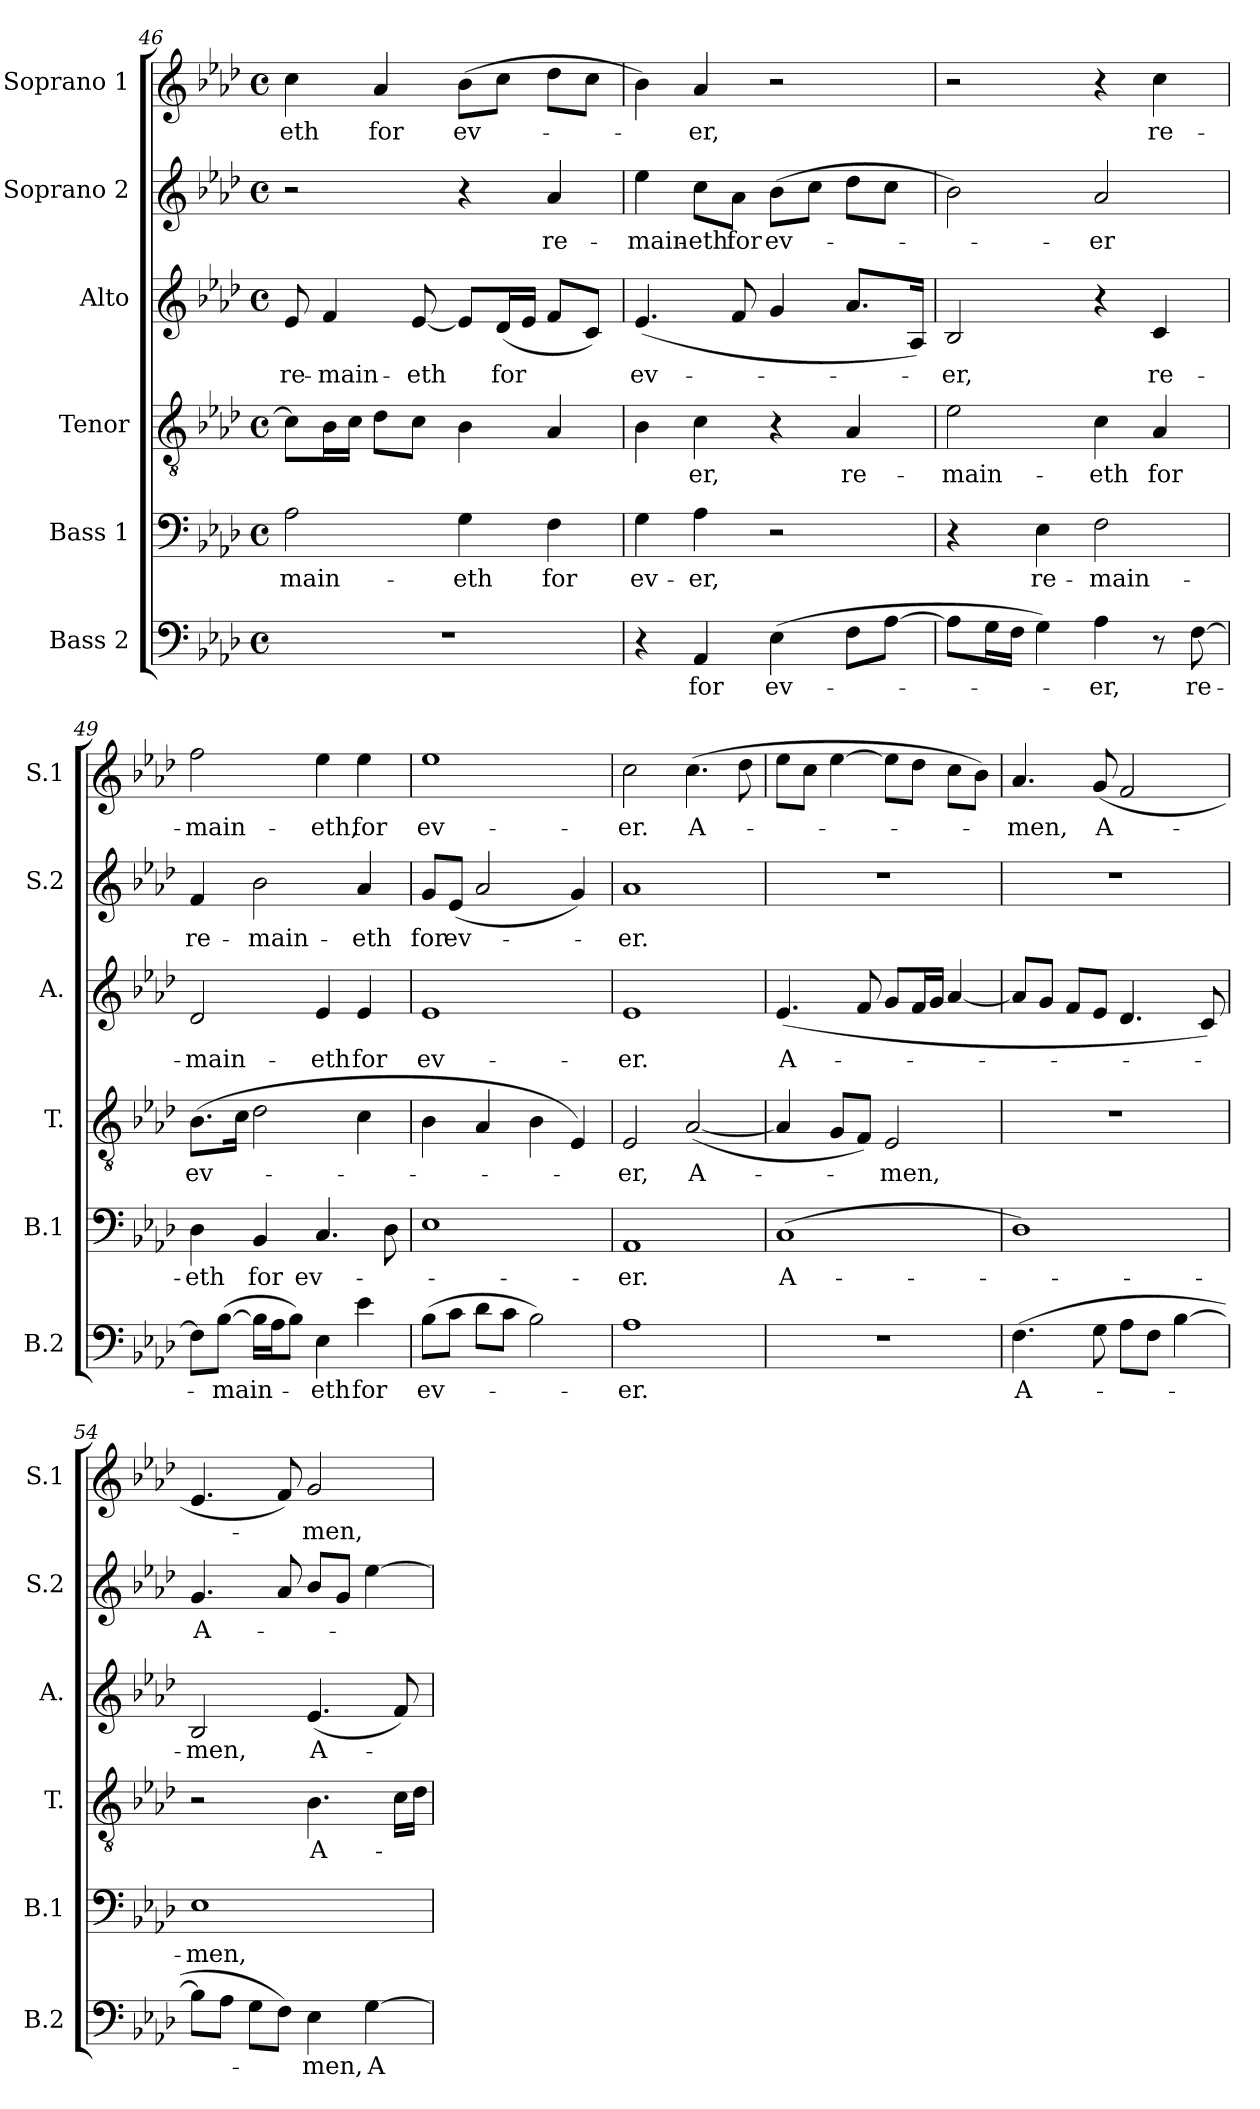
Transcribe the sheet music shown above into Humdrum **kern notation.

**kern	**text	**kern	**text	**kern	**text	**kern	**text	**kern	**text	**kern	**text
*part6	*part6	*part5	*part5	*part4	*part4	*part3	*part3	*part2	*part2	*part1	*part1
*staff6	*staff6	*staff5	*staff5	*staff4	*staff4	*staff3	*staff3	*staff2	*staff2	*staff1	*staff1
*I"Bass 2	*	*I"Bass 1	*	*I"Tenor	*	*I"Alto	*	*I"Soprano 2	*	*I"Soprano 1	*
*I'B.2	*	*I'B.1	*	*I'T.	*	*I'A.	*	*I'S.2	*	*I'S.1	*
*clefF4	*	*clefF4	*	*clefGv2	*	*clefG2	*	*clefG2	*	*clefG2	*
*	*	*	*	*ITrd7c12	*	*	*	*	*	*	*
*k[b-e-a-d-]	*	*k[b-e-a-d-]	*	*k[b-e-a-d-]	*	*k[b-e-a-d-]	*	*k[b-e-a-d-]	*	*k[b-e-a-d-]	*
*A-:	*	*A-:	*	*A-:	*	*A-:	*	*A-:	*	*A-:	*
*M4/4	*	*M4/4	*	*M4/4	*	*M4/4	*	*M4/4	*	*M4/4	*
*met(c)	*	*met(c)	*	*met(c)	*	*met(c)	*	*met(c)	*	*met(c)	*
=46	=46	=46	=46	=46	=46	=46	=46	=46	=46	=46	=46
!	!	!	!LO:LY:b	!	!	!	!LO:LY:b	!	!	!	!LO:LY:b
1r	.	2A-\	-main-	8C\L]	.	8e-/	re-	2r	.	4cc\	-eth
!	!	!	!	!	!	!	!LO:LY:b	!	!	!	!
.	.	.	.	16BB-\L	.	4f/	-main-	.	.	.	.
.	.	.	.	16C\JJ	.	.	.	.	.	.	.
!	!	!	!	!	!	!	!	!	!	!	!LO:LY:b
.	.	.	.	8D-\L	.	.	.	.	.	4a-/	for
!	!	!	!	!	!	!	!LO:LY:b	!	!	!	!
.	.	.	.	8C\J	.	[<8e-/	-eth	.	.	.	.
!	!	!	!LO:LY:b	!	!	!	!	!	!	!	!LO:LY:b
.	.	4G\	-eth	4BB-\	.	8e-/L]	.	4r	.	(>8b-\L	ev-
!	!	!	!	!	!	!	!LO:LY:b	!	!	!	!
.	.	.	.	.	.	(<16d-/L	for	.	.	8cc\J	.
.	.	.	.	.	.	16e-/JJ	.	.	.	.	.
!	!	!	!LO:LY:b	!	!	!	!	!	!LO:LY:b	!	!
.	.	4F\	for	4AA-/	.	8f/L	.	4a-/	re-	8dd-\L	.
.	.	.	.	.	.	8c/J)	.	.	.	8cc\J	.
!!LO:LB:g=z
=47	=47	=47	=47	=47	=47	=47	=47	=47	=47	=47	=47
!	!	!	!LO:LY:b	!	!	!	!LO:LY:b	!	!LO:LY:b	!	!
4r	.	4G\	ev-	4BB-\	.	(<4.e-/	ev-	4ee-\	-main-	4b-\)	.
!	!LO:LY:b	!	!LO:LY:b	!	!LO:LY:b	!	!	!	!LO:LY:b	!	!LO:LY:b
4AA-/	for	4A-\	-er,	4C\	-er,	.	.	8cc\L	-eth	4a-/	-er,
!	!	!	!	!	!	!	!	!	!LO:LY:b	!	!
.	.	.	.	.	.	8f/	.	8a-\J	for	.	.
!	!LO:LY:b	!	!	!	!	!	!	!	!LO:LY:b	!	!
(>4E-\	ev-	2r	.	4r	.	4g/	.	(>8b-\L	ev-	2r	.
.	.	.	.	.	.	.	.	8cc\J	.	.	.
!	!	!	!	!	!LO:LY:b	!	!	!	!	!	!
8F\L	.	.	.	4AA-/	re-	8.a-/L	.	8dd-\L	.	.	.
[>8A-\J	.	.	.	.	.	.	.	8cc\J	.	.	.
.	.	.	.	.	.	16A-/Jk)	.	.	.	.	.
=48	=48	=48	=48	=48	=48	=48	=48	=48	=48	=48	=48
!	!	!	!	!	!LO:LY:b	!	!LO:LY:b	!	!	!	!
8A-\L]	.	4r	.	2E-\	-main-	2B-/	-er,	2b-\)	.	2r	.
16G\L	.	.	.	.	.	.	.	.	.	.	.
16F\JJ	.	.	.	.	.	.	.	.	.	.	.
!	!	!	!LO:LY:b	!	!	!	!	!	!	!	!
4G\)	.	4E-\	re-	.	.	.	.	.	.	.	.
!	!LO:LY:b	!	!LO:LY:b	!	!LO:LY:b	!	!	!	!LO:LY:b	!	!
4A-\	-er,	2F\	-main-	4C\	-eth	4r	.	2a-/	-er	4r	.
!	!	!	!	!	!LO:LY:b	!	!LO:LY:b	!	!	!	!LO:LY:b
8r	.	.	.	4AA-/	for	4c/	re-	.	.	4cc\	re-
!	!LO:LY:b	!	!	!	!	!	!	!	!	!	!
[>8F\	re-	.	.	.	.	.	.	.	.	.	.
=49	=49	=49	=49	=49	=49	=49	=49	=49	=49	=49	=49
!	!	!	!LO:LY:b	!	!LO:LY:b	!	!LO:LY:b	!	!LO:LY:b	!	!LO:LY:b
8F\L]	.	4D-\	-eth	(>(>8.BB-\L	ev-	2d-/	-main-	4f/	re-	2ff\	-main-
!	!LO:LY:b	!	!	!	!	!	!	!	!	!	!
(>[>8B-\J	-main-	.	.	.	.	.	.	.	.	.	.
.	.	.	.	16C\Jk	.	.	.	.	.	.	.
!	!	!	!LO:LY:b	!	!	!	!	!	!LO:LY:b	!	!
16B-\LL]	.	4BB-/	for	2D-\	.	.	.	2b-\	-main-	.	.
16A-\J	.	.	.	.	.	.	.	.	.	.	.
8B-\J)	.	.	.	.	.	.	.	.	.	.	.
!	!LO:LY:b	!	!LO:LY:b	!	!	!	!LO:LY:b	!	!	!	!LO:LY:b
4E-\	-eth	4.C/	ev-	.	.	4e-/	-eth	.	.	4ee-\	-eth,
!	!LO:LY:b	!	!	!	!	!	!LO:LY:b	!	!LO:LY:b	!	!LO:LY:b
4e-\	for	.	.	4C\	.	4e-/	for	4a-/	-eth	4ee-\	for
.	.	8D-\	.	.	.	.	.	.	.	.	.
!!LO:PB:g=z
=50	=50	=50	=50	=50	=50	=50	=50	=50	=50	=50	=50
!	!LO:LY:b	!	!	!	!	!	!LO:LY:b	!	!LO:LY:b	!	!LO:LY:b
(>8B-\L	ev-	1E-	.	4BB-\	.	1e-	ev-	8g/L	for	1ee-	ev-
!	!	!	!	!	!	!	!	!	!LO:LY:b	!	!
8c\J	.	.	.	.	.	.	.	(<8e-/J	ev-	.	.
8d-\L	.	.	.	4AA-/	.	.	.	2a-/	.	.	.
8c\J	.	.	.	.	.	.	.	.	.	.	.
2B-\)	.	.	.	4BB-\	.	.	.	.	.	.	.
.	.	.	.	4EE-/)	.	.	.	4g/)	.	.	.
=51	=51	=51	=51	=51	=51	=51	=51	=51	=51	=51	=51
!	!LO:LY:b	!	!LO:LY:b	!	!LO:LY:b	!	!LO:LY:b	!	!LO:LY:b	!	!LO:LY:b
1A-	-er.	1AA-	-er.	2EE-/	-er,	1e-	-er.	1a-	-er.	2cc\	-er.
!	!	!	!	!	!LO:LY:b	!	!	!	!	!	!LO:LY:b
.	.	.	.	(<[<2AA-/	A-	.	.	.	.	(>4.cc\	A-
.	.	.	.	.	.	.	.	.	.	8dd-\	.
=52	=52	=52	=52	=52	=52	=52	=52	=52	=52	=52	=52
!	!	!	!LO:LY:b	!	!	!	!LO:LY:b	!	!	!	!
1r	.	(<1C	A-	4AA-/]	.	(<4.e-/	A-	1r	.	8ee-\L	.
.	.	.	.	.	.	.	.	.	.	8cc\J	.
.	.	.	.	8GG/L	.	.	.	.	.	[>4ee-\	.
.	.	.	.	8FF/J)	.	8f/	.	.	.	.	.
!	!	!	!	!	!LO:LY:b	!	!	!	!	!	!
.	.	.	.	2EE-/	-men,	8g/L	.	.	.	8ee-\L]	.
.	.	.	.	.	.	16f/L	.	.	.	8dd-\J	.
.	.	.	.	.	.	16g/JJ	.	.	.	.	.
.	.	.	.	.	.	[<4a-/	.	.	.	8cc\L	.
.	.	.	.	.	.	.	.	.	.	8b-\J)	.
=53	=53	=53	=53	=53	=53	=53	=53	=53	=53	=53	=53
!	!LO:LY:b	!	!	!	!	!	!	!	!	!	!LO:LY:b
(>4.F\	A-	1D-)	.	1r	.	8a-/L]	.	1r	.	4.a-/	-men,
.	.	.	.	.	.	8g/J	.	.	.	.	.
.	.	.	.	.	.	8f/L	.	.	.	.	.
!	!	!	!	!	!	!	!	!	!	!	!LO:LY:b
8G\	.	.	.	.	.	8e-/J	.	.	.	(<8g/	A-
8A-\L	.	.	.	.	.	4.d-/	.	.	.	2f/	.
8F\J	.	.	.	.	.	.	.	.	.	.	.
[>4B-\	.	.	.	.	.	.	.	.	.	.	.
.	.	.	.	.	.	8c/)	.	.	.	.	.
=54	=54	=54	=54	=54	=54	=54	=54	=54	=54	=54	=54
!	!	!	!LO:LY:b	!	!	!	!LO:LY:b	!	!LO:LY:b	!	!
8B-\L]	.	1E-	-men,	2r	.	2B-/	-men,	4.g/	A-	4.e-/	.
8A-\J	.	.	.	.	.	.	.	.	.	.	.
8G\L	.	.	.	.	.	.	.	.	.	.	.
8F\J)	.	.	.	.	.	.	.	8a-/	.	8f/)	.
!	!LO:LY:b	!	!	!	!LO:LY:b	!	!LO:LY:b	!	!	!	!LO:LY:b
4E-\	-men,	.	.	4.BB-\	A-	(<4.e-/	A-	8b-/L	.	2g/	-men,
.	.	.	.	.	.	.	.	8g/J	.	.	.
!	!LO:LY:b	!	!	!	!	!	!	!	!	!	!
[>4G\	A-	.	.	.	.	.	.	[>4ee-\	.	.	.
.	.	.	.	16C\LL	.	8f/)	.	.	.	.	.
.	.	.	.	16D-\JJ	.	.	.	.	.	.	.
=	=	=	=	=	=	=	=	=	=	=	=
*-	*-	*-	*-	*-	*-	*-	*-	*-	*-	*-	*-
